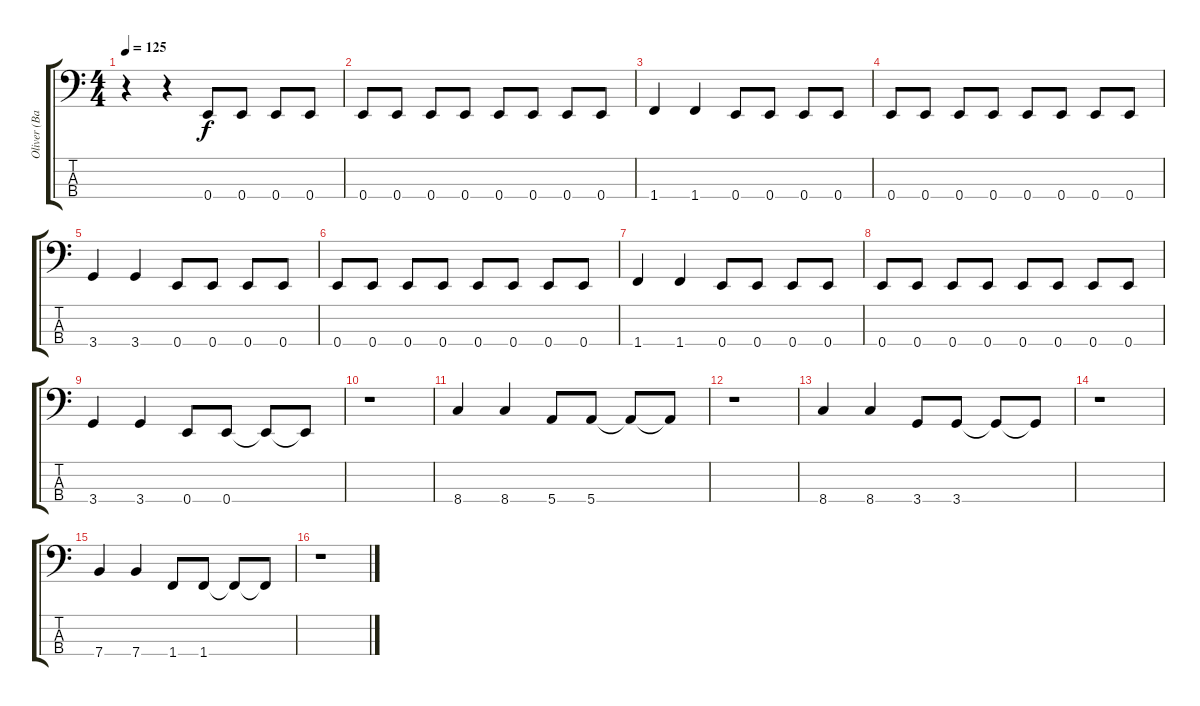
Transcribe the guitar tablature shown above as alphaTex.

\track ("Oliver (Bass)" "Oliver (Ba") {instrument electricbassfinger}
\staff {score tabs}
\tuning (G2 D2 A1 E1) {hide}
\ts (4 4)
\tempo 125
\clef f4
\ks c
r.4{dy f} r.4 0.4.8 0.4.8 0.4.8 0.4.8 |
0.4.8 0.4.8 0.4.8 0.4.8 0.4.8 0.4.8 0.4.8 0.4.8 |
1.4.4 1.4.4 0.4.8 0.4.8 0.4.8 0.4.8 |
0.4.8 0.4.8 0.4.8 0.4.8 0.4.8 0.4.8 0.4.8 0.4.8 |
3.4.4 3.4.4 0.4.8 0.4.8 0.4.8 0.4.8 |
0.4.8 0.4.8 0.4.8 0.4.8 0.4.8 0.4.8 0.4.8 0.4.8 |
1.4.4 1.4.4 0.4.8 0.4.8 0.4.8 0.4.8 |
0.4.8 0.4.8 0.4.8 0.4.8 0.4.8 0.4.8 0.4.8 0.4.8 |
3.4.4 3.4.4 0.4.8 0.4.8 0.4{t}.8 0.4{t}.8 |
r.1 |
8.4.4 8.4.4 5.4.8 5.4.8 5.4{t}.8 5.4{t}.8 |
r.1 |
8.4.4 8.4.4 3.4.8 3.4.8 3.4{t}.8 3.4{t}.8 |
r.1 |
7.4.4 7.4.4 1.4.8 1.4.8 1.4{t}.8 1.4{t}.8 |
r.1
